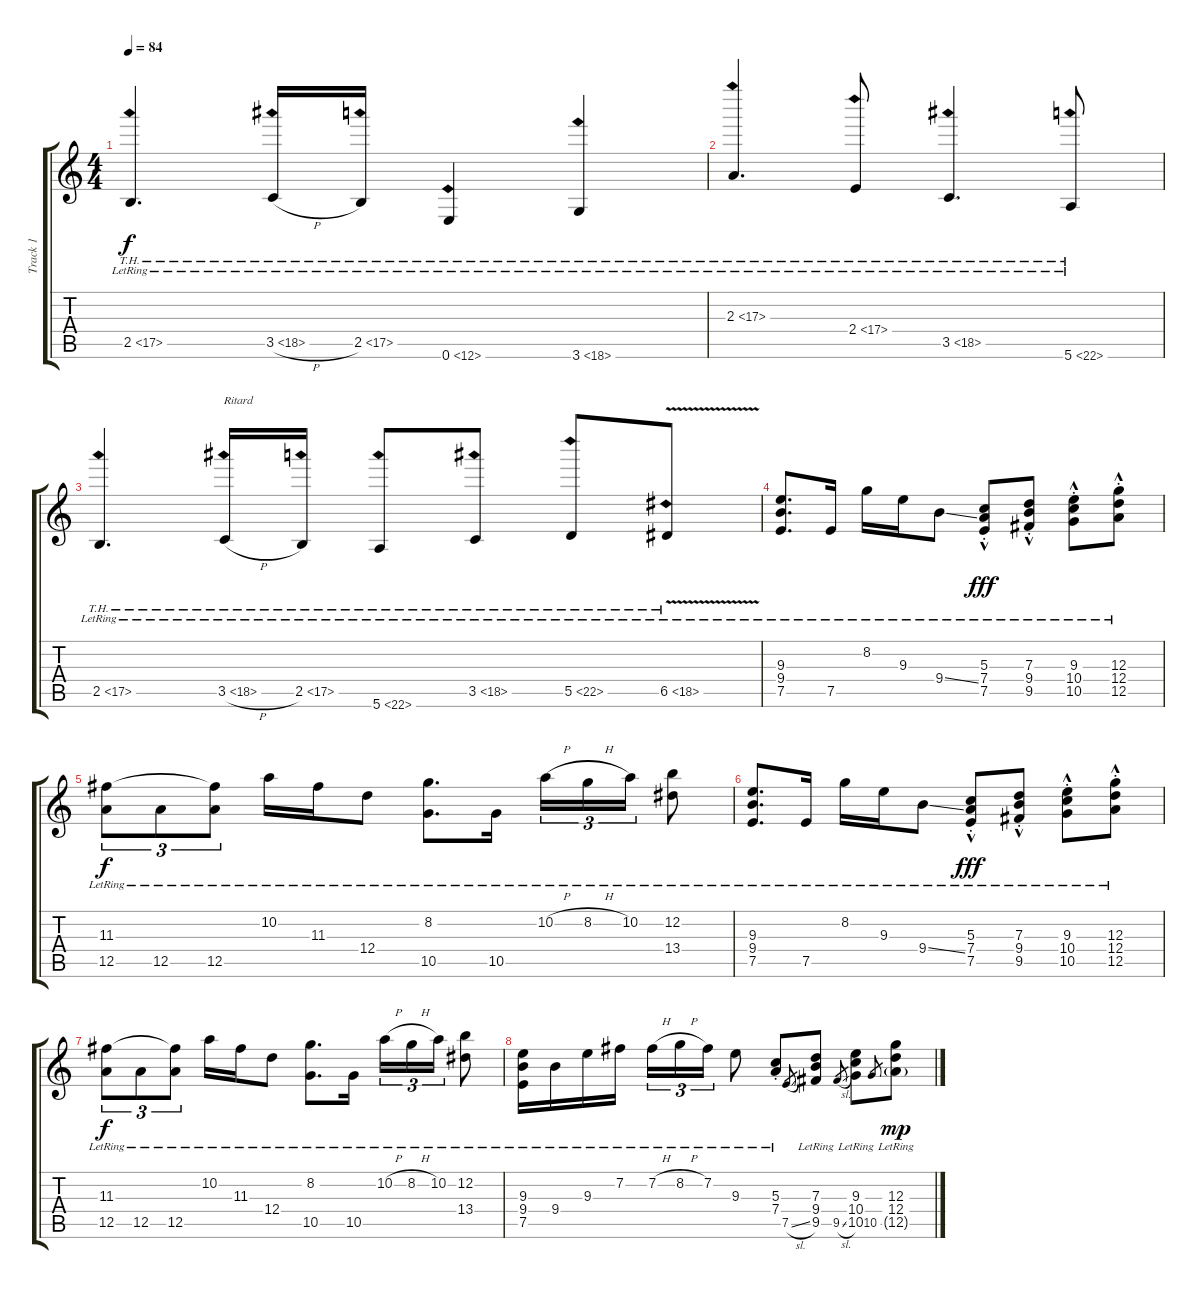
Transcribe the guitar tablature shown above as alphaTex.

\track ("Track 1" "Track 1") {instrument acousticguitarsteel}
\staff {score tabs}
\tuning (E4 B3 G3 D3 A2 E2) {hide}
\ts (4 4)
\tempo 84
\clef g2
\ks c
2.5{th 15 lr}.4{d dy f} 3.5{th 15 h lr}.16 2.5{th 15 lr}.16 0.6{th 12 lr}.4 3.6{th 15 lr}.4 |
2.3{th 15 lr}.4{d} 2.4{th 15 lr}.8 3.5{th 15 lr}.4{d} 5.6{th 17 lr}.8 |
2.5{th 15 lr}.4{d} 3.5{th 15 h lr}.16{txt "Ritard"} 2.5{th 15 lr}.16 5.6{th 17 lr}.8 3.5{th 15 lr}.8 5.5{th 17 lr}.8 6.5{th 12 v lr}.8 |
(9.3{lr} 9.4{lr} 7.5{lr}).8{d} 7.5{lr}.16 8.2{lr}.16 9.3{lr}.16 9.4{ss lr}.8 (5.3{lr} 7.4{st lr} 7.5{hac lr}).8{dy fff} (7.3{lr} 9.4{hac st lr} 9.5{lr}).8 (9.3{lr} 10.4{hac st lr} 10.5{lr}).8 (12.3{lr} 12.4{hac st lr} 12.5{lr}).8 |
(11.3{lr} 12.5{lr}).8{tu (3 2) dy f} 12.5{lr}.8{tu (3 2)} (11.3{t} 12.5{lr}).8{tu (3 2)} 10.2{lr}.16 11.3{lr}.16 12.4{lr}.8 (8.2{lr} 10.5{lr}).8{d} 10.5{lr}.16 10.2{h lr}.16{tu (3 2)} 8.2{h lr}.16{tu (3 2)} 10.2{lr}.16{tu (3 2)} (12.2{lr} 13.4{lr}).8 |
(9.3{lr} 9.4{lr} 7.5{lr}).8{d} 7.5{lr}.16 8.2{lr}.16 9.3{lr}.16 9.4{ss lr}.8 (5.3{lr} 7.4{st lr} 7.5{hac lr}).8{dy fff} (7.3{lr} 9.4{hac st lr} 9.5{lr}).8 (9.3{lr} 10.4{hac st lr} 10.5{lr}).8 (12.3{lr} 12.4{hac st lr} 12.5{lr}).8 |
(11.3{lr} 12.5{lr}).8{tu (3 2) dy f} 12.5{lr}.8{tu (3 2)} (11.3{t} 12.5{lr}).8{tu (3 2)} 10.2{lr}.16 11.3{lr}.16 12.4{lr}.8 (8.2{lr} 10.5{lr}).8{d} 10.5{lr}.16 10.2{h lr}.16{tu (3 2)} 8.2{h lr}.16{tu (3 2)} 10.2{lr}.16{tu (3 2)} (12.2{lr} 13.4{lr}).8 |
(9.3{lr} 9.4{lr} 7.5{lr}).16 9.4{lr}.16 9.3{lr}.16 7.2{lr}.16 7.2{h lr}.16{tu (3 2)} 8.2{h lr}.16{tu (3 2)} 7.2{lr}.16{tu (3 2)} 9.3{lr}.8 (5.3{lr} 7.4{st lr}).8 7.5{sl}.8{gr} (7.3{lr} 9.4{lr} 9.5{lr}).8 9.5{sl}.8{gr} (9.3{lr} 10.4{lr} 10.5{lr}).8 10.5.8{gr} (12.3{lr} 12.4{lr} 12.5{g lr}).8{dy mp}
